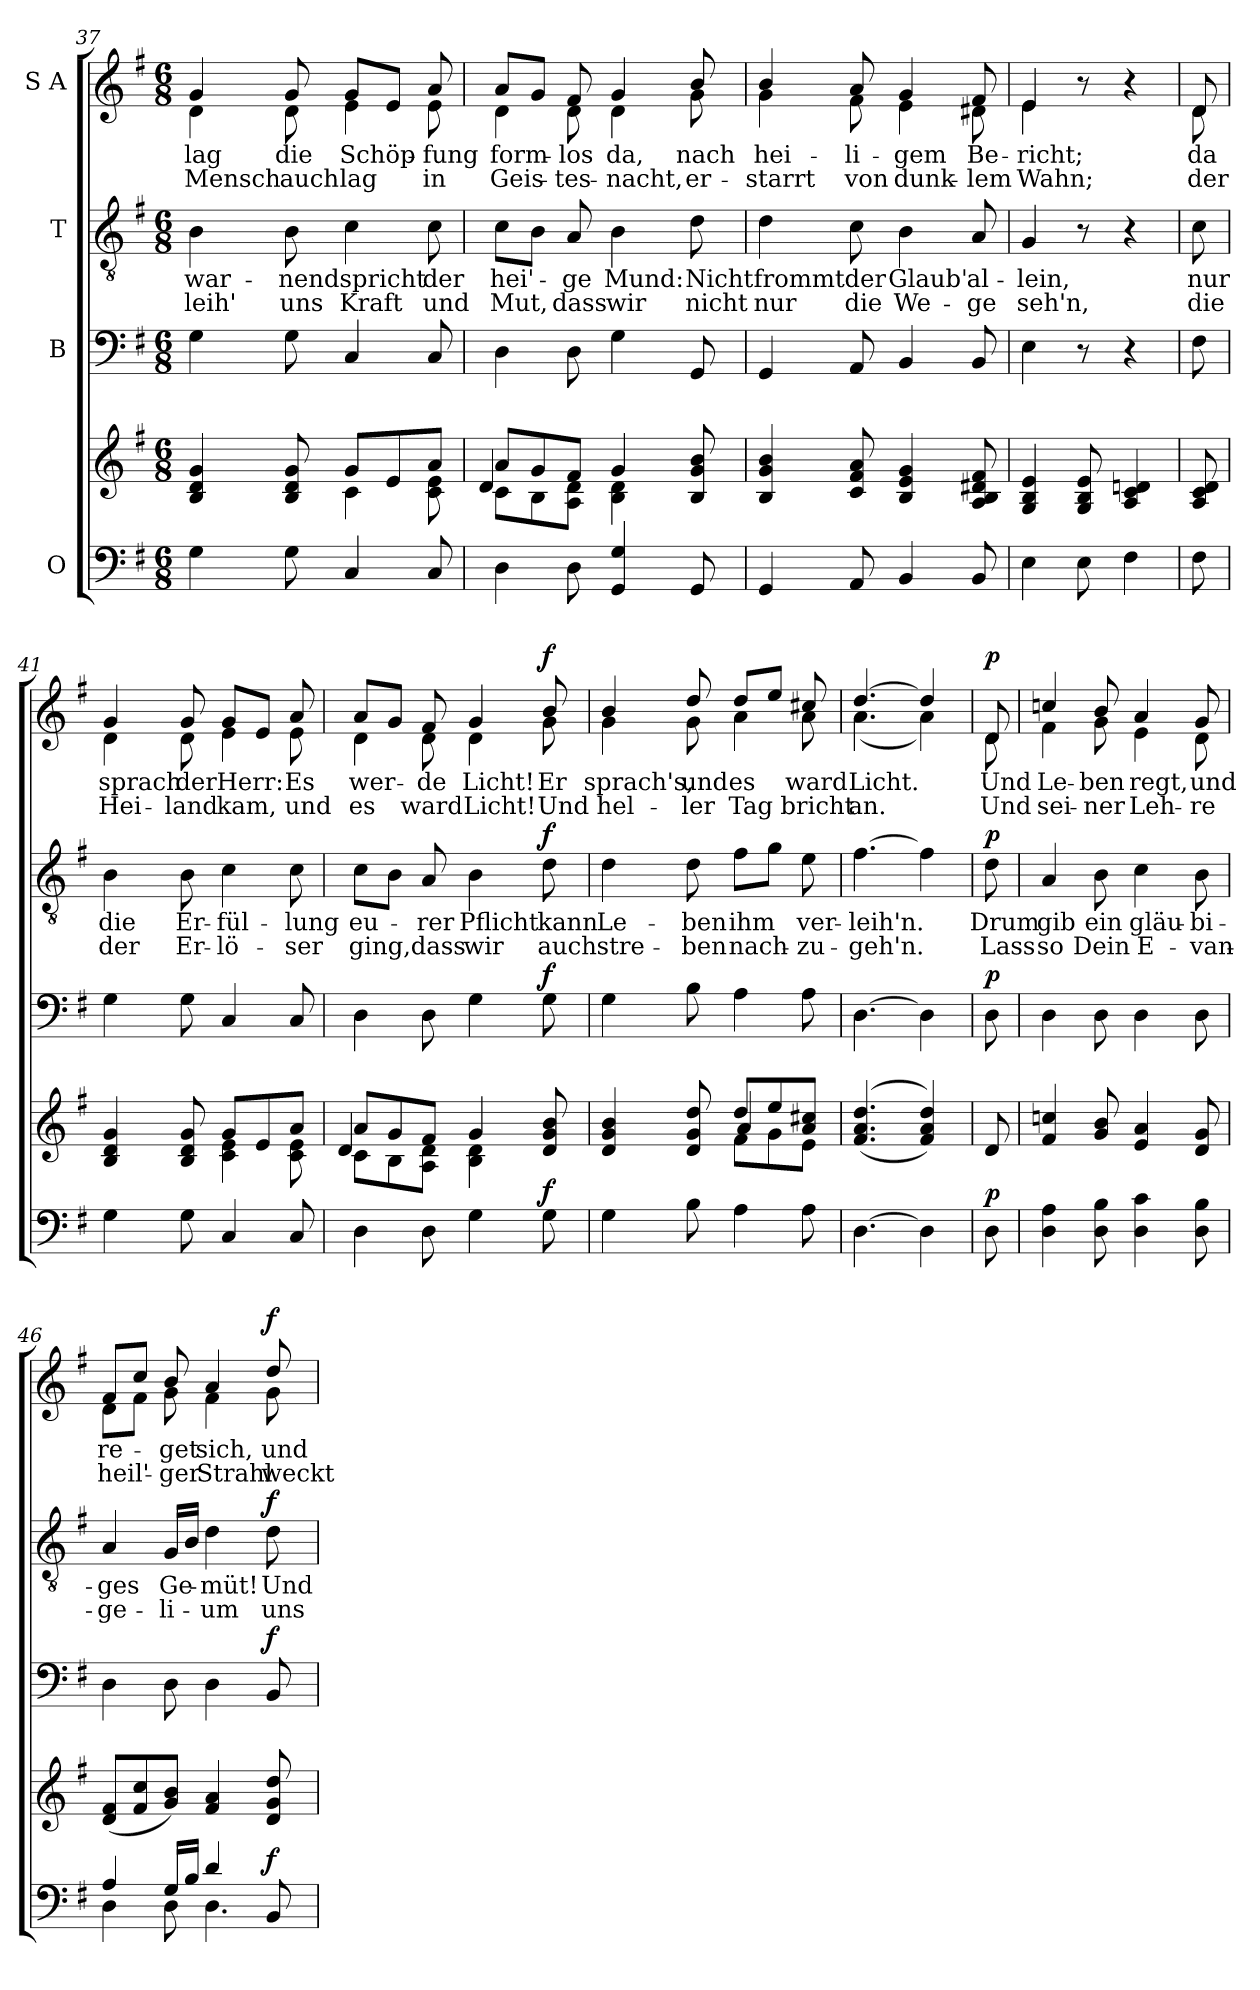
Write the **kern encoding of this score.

**kern	**kern	**dynam	**kern	**dynam	**kern	**text	**text	**dynam	**kern	**text	**text	**dynam
*part4	*part4	*part4	*part3	*part3	*part2	*part2	*part2	*part2	*part1	*part1	*part1	*part1
*staff5	*staff4	*staff4/5	*staff3	*staff3	*staff2	*staff2	*staff2	*staff2	*staff1	*staff1	*staff1	*staff1
*I"O	*	*	*I"B	*	*I"T	*	*	*	*I"S A	*	*	*
*clefF4	*clefG2	*	*clefF4	*	*clefGv2	*	*	*	*clefG2	*	*	*
*k[f#]	*k[f#]	*	*k[f#]	*	*k[f#]	*	*	*	*k[f#]	*	*	*
*M6/8	*M6/8	*	*M6/8	*	*M6/8	*	*	*	*M6/8	*	*	*
=37	=37	=37	=37	=37	=37	=37	=37	=37	=37	=37	=37	=37
*	*^	*	*	*	*	*	*	*	*^	*	*	*
4G\	4B/ 4d/ 4g/	4.ryy	.	4G\	.	4B\	war-	-leih'	.	4g/	4d\	lag	Mensch	.
8G\	8B/ 8d/ 8g/	.	.	8G\	.	8B\	-nend	uns	.	8g/	8d\	die	auch	.
4C/	8g/L	4c\	.	4C/	.	4c\	spricht	Kraft	.	8g/L	4e\	Schöp-	lag	.
.	8e/	.	.	.	.	.	.	.	.	8e/J	.	.	.	.
8C/	8a/J	8c\ 8e\	.	8C/	.	8c\	der	und	.	8a/	8e\	-fung	in	.
=38	=38	=38	=38	=38	=38	=38	=38	=38	=38	=38	=38	=38	=38	=38
*	*	*^	*	*	*	*	*	*	*	*	*	*	*	*
4D\	8a/L	8c\L	4d/	.	4D\	.	8c\L	hei'-	Mut,	.	8a/L	4d\	form-	Geis-	.
.	8g/	8B\	.	.	.	.	8B\J	.	.	.	8g/J	.	.	.	.
8D\	8f#/J	8A\ 8d\J	8rddyy	.	8D\	.	8A/	-ge	dass	.	8f#/	8d\	-los	-tes-	.
4GG/ 4G/	4g/	4B\ 4d\	4.ryy	.	4G\	.	4B\	Mund:	wir	.	4g/	4d\	da,	-nacht,	.
8GG/	8B/ 8g/ 8b/	8reyy	.	.	8GG/	.	8d\	Nicht	nicht	.	8b/	8g\	nach	er-	.
*	*v	*v	*v	*	*	*	*	*	*	*	*	*	*	*	*
=39	=39	=39	=39	=39	=39	=39	=39	=39	=39	=39	=39	=39	=39
4GG/	4B/ 4g/ 4b/	.	4GG/	.	4d\	frommt	nur	.	4b/	4g\	hei-	-starrt	.
8AA/	8c/ 8f#/ 8a/	.	8AA/	.	8c\	der	die	.	8a/	8f#\	-li-	von	.
4BB/	4B/ 4e/ 4g/	.	4BB/	.	4B\	Glaub'	We-	.	4g/	4e\	-gem	dunk-	.
8BB/	8A/ 8B/ 8d#X/ 8f#/	.	8BB/	.	8A/	al-	-ge	.	8f#/	8d#X\	Be-	-lem	.
=40	=40	=40	=40	=40	=40	=40	=40	=40	=40	=40	=40	=40	=40
4E\	4G/ 4B/ 4e/	.	4E\	.	4G/	-lein,	seh'n,	.	4e/	4e\	-richt;	Wahn;	.
8E\	8G/ 8B/ 8e/	.	8r	.	8r	.	.	.	8r	8ryy	.	.	.
4F#\	4A/ 4c/ 4dn/	.	4r	.	4r	.	.	.	4r	4ryy	.	.	.
!!LO:LB:g=z	!!
=40X1	=40X1	=40X1	=40X1	=40X1	=40X1	=40X1	=40X1	=40X1	=40X1	=40X1	=40X1	=40X1	=40X1
8F#\	8A/ 8c/ 8d/	.	8F#\	.	8c\	nur	die	.	8d/	8d\	da	der	.
=41	=41	=41	=41	=41	=41	=41	=41	=41	=41	=41	=41	=41	=41
*	*^	*	*	*	*	*	*	*	*	*	*	*	*
4G\	4B/ 4d/ 4g/	4.ryy	.	4G\	.	4B\	die	der	.	4g/	4d\	sprach	Hei-	.
8G\	8B/ 8d/ 8g/	.	.	8G\	.	8B\	Er-	Er-	.	8g/	8d\	der	-land	.
4C/	8g/L	4c\ 4e\	.	4C/	.	4c\	-fül-	-lö-	.	8g/L	4e\	Herr:	kam,	.
.	8e/	.	.	.	.	.	.	.	.	8e/J	.	.	.	.
8C/	8a/J	8c\ 8e\	.	8C/	.	8c\	-lung	-ser	.	8a/	8e\	Es	und	.
=42	=42	=42	=42	=42	=42	=42	=42	=42	=42	=42	=42	=42	=42	=42
*	*	*^	*	*	*	*	*	*	*	*	*	*	*	*
4D\	8a/L	8c\L	4d/	.	4D\	.	8c\L	eu-	ging,	.	8a/L	4d\	wer-	es	.
.	8g/	8B\	.	.	.	.	8B\J	.	.	.	8g/J	.	.	.	.
8D\	8f#/J	8A\ 8d\J	8rddyy	.	8D\	.	8A/	-rer	dass	.	8f#/	8d\	-de	ward	.
4G\	4g/	4B\ 4d\	4ryy	.	4G\	.	4B\	Pflicht	wir	.	4g/	4d\	Licht!	Licht!	.
!	!	!	!	!LO:DY:a=2	!	!LO:DY:a	!	!	!	!LO:DY:a	!	!	!	!	!LO:DY:a
8G\	8d/ 8g/ 8b/	8rgyy	8ryy	f	8G\	f	8d\	kann	auch	f	8b/	8g\	Er	Und	f
=43	=43	=43	=43	=43	=43	=43	=43	=43	=43	=43	=43	=43	=43	=43	=43
4G\	4d/ 4g/ 4b/	4.ryy	4.ryy	.	4G\	.	4d\	Le-	stre-	.	4b/	4g\	sprach's,	hel-	.
8B\	8d/ 8g/ 8dd/	.	.	.	8B\	.	8d\	-ben	-ben	.	8dd/	8g\	und	-ler	.
4A\	8dd/L	8f#\L	4a/	.	4A\	.	8f#\L	ihm	nach-	.	8dd/L	4a\	es	Tag	.
.	8ee/	8g\	.	.	.	.	8g\J	.	.	.	8ee/J	.	.	.	.
8A\	8a/ 8cc#X/J	8e\J	8ryy	.	8A\	.	8e\	ver-	-zu-	.	8cc#X/	8a\	ward	bricht	.
*	*v	*v	*v	*	*	*	*	*	*	*	*	*	*	*	*
=44	=44	=44	=44	=44	=44	=44	=44	=44	=44	=44	=44	=44	=44
[4.D\	(>(4.f#/ 4.a/ 4.dd/	.	[4.D\	.	[4.f#\	-leih'n.	-geh'n.	.	[4.dd/	(4.a\	Licht.	an.	.
4D\]	4f#/ 4a/ 4dd/))	.	4D\]	.	4f#\]	.	.	.	4dd/]	4a\)	.	.	.
!!LO:PB:g=z	!!
=44X2	=44X2	=44X2	=44X2	=44X2	=44X2	=44X2	=44X2	=44X2	=44X2	=44X2	=44X2	=44X2	=44X2
!	!	!LO:DY:a=2	!	!LO:DY:a	!	!	!	!LO:DY:a	!	!	!	!	!LO:DY:a
8D\	8d/	p	8D\	p	8d\	Drum	Lass	p	8d/	8d\	Und	Und	p
=45	=45	=45	=45	=45	=45	=45	=45	=45	=45	=45	=45	=45	=45
4D\ 4A\	4f#/ 4ccn/	.	4D\	.	4A/	gib	so	.	4ccn/	4f#\	Le-	sei-	.
8D\ 8B\	8g/ 8b/	.	8D\	.	8B\	ein	Dein	.	8b/	8g\	-ben	-ner	.
4D\ 4c\	4e/ 4a/	.	4D\	.	4c\	gläu-	E-	.	4a/	4e\	regt,	Leh-	.
8D\ 8B\	8d/ 8g/	.	8D\	.	8B\	-bi-	-van-	.	8g/	8d\	und	-re	.
=46	=46	=46	=46	=46	=46	=46	=46	=46	=46	=46	=46	=46	=46
*^	*	*	*	*	*	*	*	*	*	*	*	*	*
4A/	4D\	(8d/ 8f#/L	.	4D\	.	4A/	-ges	-ge-	.	8f#/L	8d\L	re-	heil'-	.
.	.	8f#/ 8cc/	.	.	.	.	.	.	.	8cc/J	8f#\J	.	.	.
16G/LL	8D\	8g/ 8b/J)	.	8D\	.	16G/LL	Ge-	-li-	.	8b/	8g\	-get	-ger	.
16B/JJ	.	.	.	.	.	16B/JJ	.	.	.	.	.	.	.	.
4d/	4.D\	4f#/ 4a/	.	4D\	.	4d\	-müt!	-um	.	4a/	4f#\	sich,	Strahl	.
!	!	!	!LO:DY:a=2	!	!LO:DY:a	!	!	!	!LO:DY:a	!	!	!	!	!LO:DY:a
8BB/	.	8d/ 8g/ 8dd/	f	8BB/	f	8d\	Und	uns	f	8dd/	8g\	und	weckt	f
*v	*v	*	*	*	*	*	*	*	*	*v	*v	*	*	*
=	=	=	=	=	=	=	=	=	=	=	=	=
*-	*-	*-	*-	*-	*-	*-	*-	*-	*-	*-	*-	*-
